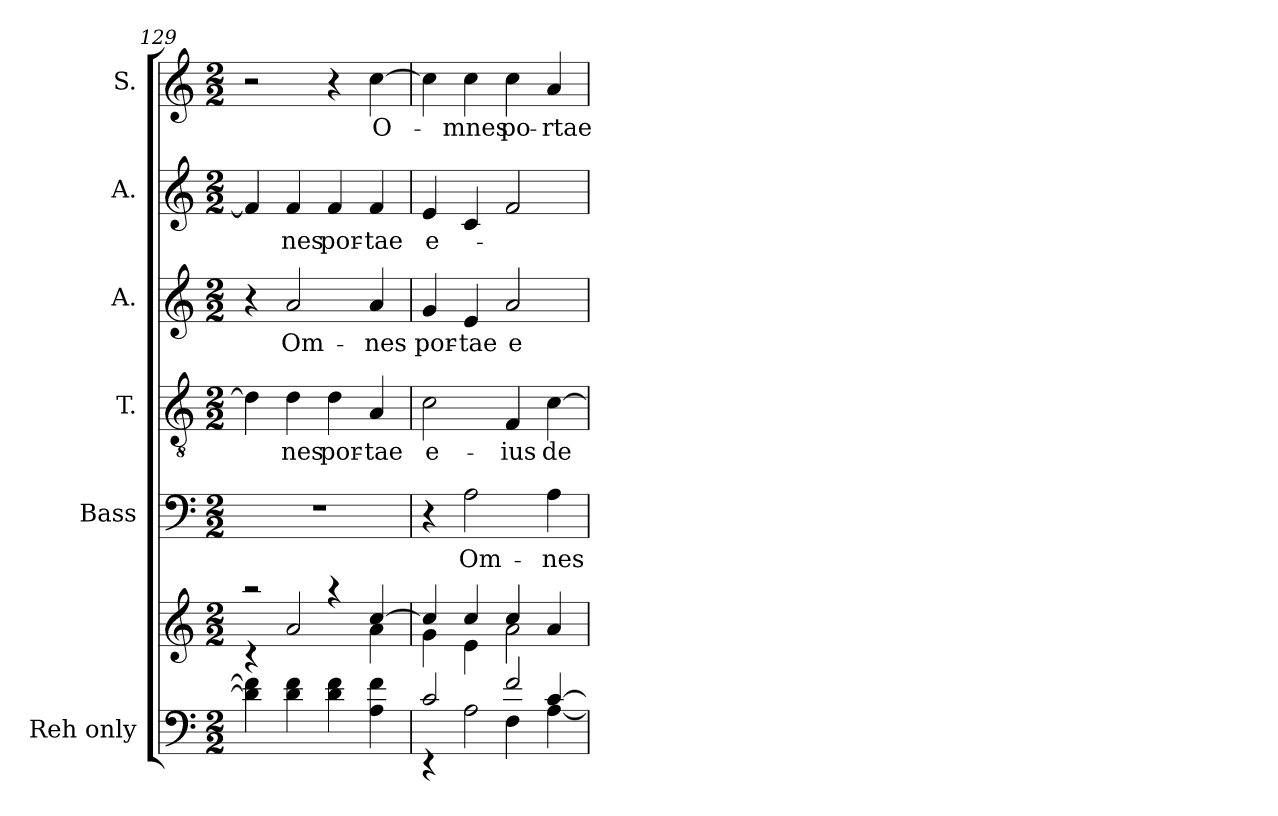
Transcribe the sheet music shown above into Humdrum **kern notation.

**kern	**kern	**kern	**text	**kern	**text	**kern	**text	**kern	**text	**kern	**text
*part6	*part6	*part5	*part5	*part4	*part4	*part3	*part3	*part2	*part2	*part1	*part1
*staff7	*staff6	*staff5	*staff5	*staff4	*staff4	*staff3	*staff3	*staff2	*staff2	*staff1	*staff1
*I"Reh only	*	*I"Bass	*	*I"T.	*	*I"A.	*	*I"A.	*	*I"S.	*
*	*	*I'B.	*	*	*	*	*	*	*	*	*
*clefF4	*clefG2	*clefF4	*	*clefGv2	*	*clefG2	*	*clefG2	*	*clefG2	*
*	*	*	*	*	*	*ITrd7c12	*	*ITrd7c12	*	*	*
*k[]	*k[]	*k[]	*	*k[]	*	*k[]	*	*k[]	*	*k[]	*
*C:	*C:	*C:	*	*C:	*	*C:	*	*C:	*	*C:	*
*M2/2	*M2/2	*M2/2	*	*M2/2	*	*M2/2	*	*M2/2	*	*M2/2	*
=129	=129	=129	=129	=129	=129	=129	=129	=129	=129	=129	=129
*	*^	*	*	*	*	*	*	*	*	*	*
4d\] 4f\]	2raa	4rc	1r	.	4d\]	.	4r	.	4F/]	.	2r	.
!	!	!	!	!	!	!LO:LY:b	!	!LO:LY:b	!	!LO:LY:b	!	!
4d\ 4f\	.	2a/	.	.	4d\	-nes	2A/	Om-	4F/	-nes	.	.
!	!	!	!	!	!	!LO:LY:b	!	!	!	!LO:LY:b	!	!
4d\ 4f\	4raa	.	.	.	4d\	por-	.	.	4F/	por-	4r	.
!	!	!	!	!	!	!LO:LY:b	!	!LO:LY:b	!	!LO:LY:b	!	!LO:LY:b
4A\ 4f\	[>4cc/	4a\	.	.	4A/	-tae	4A/	-nes	4F/	-tae	[>4cc\	O-
=130	=130	=130	=130	=130	=130	=130	=130	=130	=130	=130	=130	=130
*^	*	*	*	*	*	*	*	*	*	*	*	*
*	*^	*	*	*	*	*	*	*	*	*	*	*	*
!	!	!	!	!	!	!	!	!LO:LY:b	!	!LO:LY:b	!	!LO:LY:b	!	!
2c/	4rEE	4ryy	4cc/]	4g\	4r	.	2c\	e-	4G/	por-	4E/	e-	4cc\]	.
!	!	!	!	!	!	!LO:LY:b	!	!	!	!LO:LY:b	!	!	!	!LO:LY:b
.	2A\	4ryy	4cc/	4e\	2A\	Om-	.	.	4E/	-tae	4C/	.	4cc\	-mnes
!	!	!	!	!	!	!	!	!LO:LY:b	!	!LO:LY:b	!	!	!	!LO:LY:b
4F\	.	2f/	4cc/	2a\	.	.	4F/	-ius	2A/	e-	2F/	.	4cc\	po-
!	!	!	!	!	!	!LO:LY:b	!	!LO:LY:b	!	!	!	!	!	!LO:LY:b
[>4c/	[<4A\	.	4a/	.	4A\	-nes	[<4c\	de-	.	.	.	.	4a/	-rtae
*v	*v	*v	*	*	*	*	*	*	*	*	*	*	*	*
*	*v	*v	*	*	*	*	*	*	*	*	*	*
=	=	=	=	=	=	=	=	=	=	=	=
*-	*-	*-	*-	*-	*-	*-	*-	*-	*-	*-	*-
